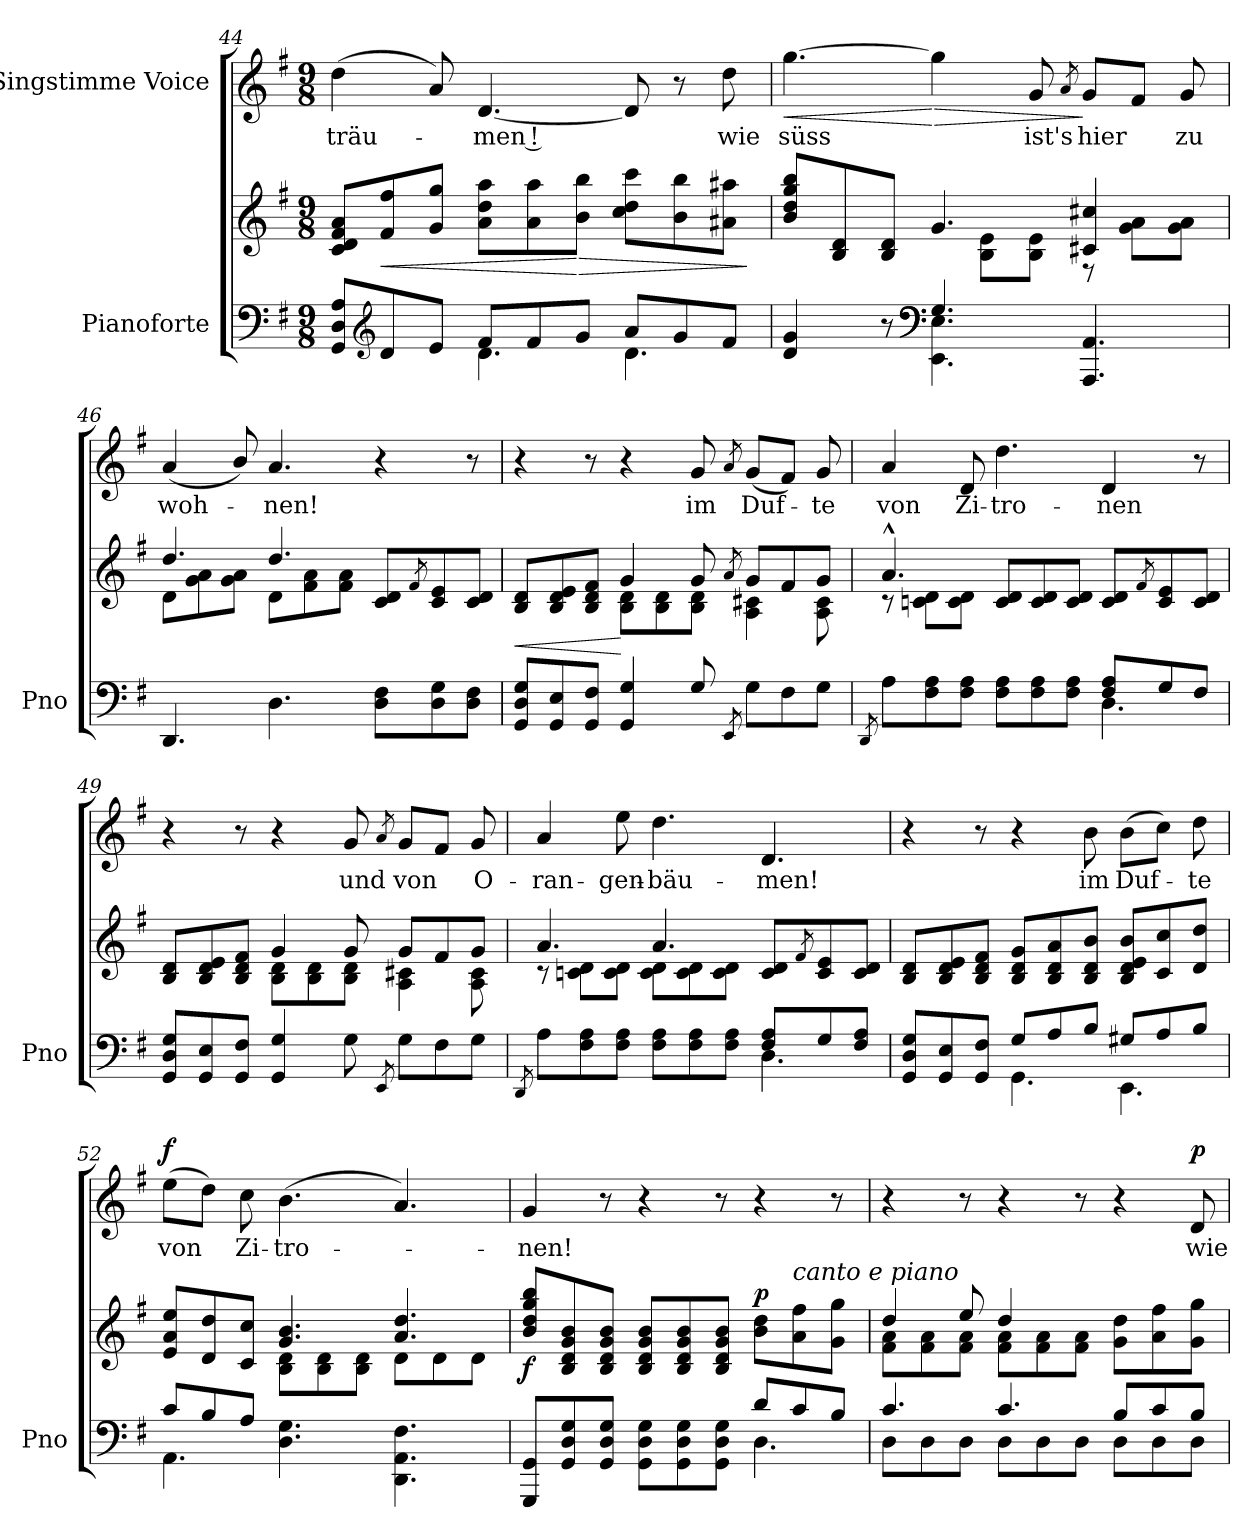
**kern	**kern	**dynam	**kern	**text	**dynam
*part2	*part2	*part2	*part1	*part1	*part1
*staff3	*staff2	*staff2/3	*staff1	*staff1	*staff1
*I"Pianoforte	*	*	*I"Singstimme Voice	*	*
*I'Pno	*	*	*	*	*
*clefF4	*clefG2	*	*clefG2	*	*
*k[f#]	*k[f#]	*	*k[f#]	*	*
*M9/8	*M9/8	*	*M9/8	*	*
=44	=44	=44	=44	=44	=44
*^	*	*	*	*	*
8GG/ 8D/ 8A/L	4.ryy	8c/ 8d/ 8f#/ 8a/L	.	(>4dd\	träu-	.
*clefG2	*	*	*	*	*	*
!	!	!	!LO:HP:b	!	!	!
8d/	.	8f#/ 8ff#/	<	.	.	.
8e/J	.	8g/ 8gg/J	.	8a/)	.	.
8f#/L	4.d\	8a\ 8dd\ 8aa\L	.	[4.d/	-men !	.
8f#/	.	8a\ 8aa\	.	.	.	.
!	!	!	!LO:HP:n=1:b	!	!	!
8g/J	.	8b\ 8bb\J	[ >	.	.	.
8a/L	4.d\	8cc\ 8dd\ 8ccc\L	.	8d/]	.	.
8g/	.	8b\ 8bb\	.	8r	.	.
8f#/J	.	8a#X\ 8aa#X\J	.	8dd\	wie	.
*v	*v	*	*	*	*	*
.	.	]	.	.	.
=45	=45	=45	=45	=45	=45
*^	*^	*	*	*	*
!	!	!	!	!	!	!	!LO:HP:b
4d/ 4g/	4.ryy	8b/ 8dd/ 8gg/ 8bb/L	2ryy	.	[4.gg\	süss	<
.	.	8B/ 8d/	.	.	.	.	.
8r	.	8B/ 8d/J	.	.	.	.	.
*clefF4	*	*	*	*	*	*	*
!	!	!	!	!	!	!	!LO:HP:n=1:b
4.EE\ 4.E\	4.G/	4.g/	.	.	4gg\]	.	[ >
.	.	.	8B\ 8e\L	.	.	.	.
.	.	.	8B\ 8e\J	.	8g/	ist's	.
.	.	.	.	.	8qa/	.	.
4.AAA/ 4.AA/	4.ryy	4c#X/ 4cc#X/	8r	.	8g/L	hier	]
.	.	.	8g\ 8a\L	.	8f#/J	.	.
.	.	8ryy	8g\ 8a\J	.	8g/	zu	.
*v	*v	*	*	*	*	*	*
=46	=46	=46	=46	=46	=46	=46
4.DD/	4.dd/	8d\L	.	(4a/	woh-	.
.	.	8g\ 8a\	.	.	.	.
.	.	8g\ 8a\J	.	8b/)	.	.
4.D\	4.dd/	8d\L	.	4.a/	-nen!	.
.	.	8f#\ 8a\	.	.	.	.
.	.	8f#\ 8a\J	.	.	.	.
8D\ 8F#\L	8c/ 8d/L	4.ryy	.	4r	.	.
.	8qf#/	.	.	.	.	.
8D\ 8G\	8c/ 8e/	.	.	.	.	.
8D\ 8F#\J	8c/ 8d/J	.	.	8r	.	.
=47	=47	=47	=47	=47	=47	=47
!	!	!	!LO:HP:b	!	!	!
8GG/ 8D/ 8G/L	8B/ 8d/L	4.ryy	<	4r	.	.
8GG/ 8E/	8B/ 8d/ 8e/	.	.	.	.	.
8GG/ 8F#/J	8B/ 8d/ 8f#/J	.	.	8r	.	.
4GG/ 4G/	4g/	8B\ 8d\L	[	4r	.	.
.	.	8B\ 8d\	.	.	.	.
8G/	8g/	8B\ 8d\J	.	8g/	im	.
8qEE/	8qa/	.	.	8qa/	.	.
8G\L	8g/L	4A\ 4c#X\	.	(8g/L	Duf-	.
8F#\	8f#/	.	.	8f#/J)	.	.
8G\J	8g/J	8A\ 8c#\	.	8g/	-te	.
=48	=48	=48	=48	=48	=48	=48
8qDD/	.	.	.	.	.	.
*^	*	*	*	*	*	*
8A\L	2.ryy	4.a^^/	8r	.	4a/	von	.
8F#\ 8A\	.	.	8cn\ 8d\L	.	.	.	.
8F#\ 8A\J	.	.	8c\ 8d\J	.	8d/	Zi-	.
8F#\ 8A\L	.	8c/ 8d/L	2.ryy	.	4.dd\	-tro-	.
8F#\ 8A\	.	8c/ 8d/	.	.	.	.	.
8F#\ 8A\J	.	8c/ 8d/J	.	.	.	.	.
8F#/ 8A/L	4.D\	8c/ 8d/L	.	.	4d/	-nen	.
.	.	8qf#/	.	.	.	.	.
8G/	.	8c/ 8e/	.	.	.	.	.
8F#/J	.	8c/ 8d/J	.	.	8r	.	.
*v	*v	*	*	*	*	*	*
=49	=49	=49	=49	=49	=49	=49
8GG/ 8D/ 8G/L	8B/ 8d/L	4.ryy	.	4r	.	.
8GG/ 8E/	8B/ 8d/ 8e/	.	.	.	.	.
8GG/ 8F#/J	8B/ 8d/ 8f#/J	.	.	8r	.	.
4GG/ 4G/	4g/	8B\ 8d\L	.	4r	.	.
.	.	8B\ 8d\	.	.	.	.
8G\	8g/	8B\ 8d\J	.	8g/	und	.
8qEE/	.	.	.	8qa/	.	.
8G\L	8g/L	4A\ 4c#X\	.	8g/L	von	.
8F#\	8f#/	.	.	8f#/J	.	.
8G\J	8g/J	8A\ 8c#\	.	8g/	O-	.
=50	=50	=50	=50	=50	=50	=50
8qDD/	.	.	.	.	.	.
*^	*	*	*	*	*	*
8A\L	2.ryy	4.a/	8r	.	4a/	-ran-	.
8F#\ 8A\	.	.	8cn\ 8d\L	.	.	.	.
8F#\ 8A\J	.	.	8c\ 8d\J	.	8ee\	-gen-	.
8F#\ 8A\L	.	4.a/	8c\ 8d\L	.	4.dd\	-bäu-	.
8F#\ 8A\	.	.	8c\ 8d\	.	.	.	.
8F#\ 8A\J	.	.	8c\ 8d\J	.	.	.	.
8F#/ 8A/L	4.D\	8c/ 8d/L	4.ryy	.	4.d/	-men!	.
.	.	8qf#/	.	.	.	.	.
8G/	.	8c/ 8e/	.	.	.	.	.
8F#/ 8A/J	.	8c/ 8d/J	.	.	.	.	.
*	*	*v	*v	*	*	*	*
=51	=51	=51	=51	=51	=51	=51
8GG/ 8D/ 8G/L	4.ryy	8B/ 8d/L	.	4r	.	.
8GG/ 8E/	.	8B/ 8d/ 8e/	.	.	.	.
8GG/ 8F#/J	.	8B/ 8d/ 8f#/J	.	8r	.	.
8G/L	4.GG\	8B/ 8d/ 8g/L	.	4r	.	.
8A/	.	8B/ 8d/ 8a/	.	.	.	.
8B/J	.	8B/ 8d/ 8b/J	.	8b\	im	.
8G#X/L	4.EE\	8B/ 8d/ 8e/ 8b/L	.	(8b\L	Duf-	.
8A/	.	8c/ 8cc/	.	8cc\J)	.	.
8B/J	.	8d/ 8dd/J	.	8dd\	-te	.
=52	=52	=52	=52	=52	=52	=52
*	*	*^	*	*	*	*
!	!	!	!	!	!	!	!LO:DY:a
8c/L	4.AA\	8e/ 8a/ 8ee/L	4.ryy	.	(>8ee\L	von	f
8B/	.	8d/ 8dd/	.	.	8dd\J)	.	.
8A/J	.	8c/ 8cc/J	.	.	8cc\	Zi-	.
4.D\ 4.G\	2.ryy	4.g/ 4.b/	8B\ 8d\L	.	(4.b\	-tro-	.
.	.	.	8B\ 8d\	.	.	.	.
.	.	.	8B\ 8d\J	.	.	.	.
4.DD\ 4.AA\ 4.F#\	.	4.a/ 4.dd/	8d\L	.	4.a/)	.	.
.	.	.	8d\	.	.	.	.
.	.	.	8d\J	.	.	.	.
=53	=53	=53	=53	=53	=53	=53	=53
!	!	!	!	!LO:DY:b	!	!	!
*	*	*v	*v	*	*	*	*
8GGG/ 8GG/L	2.ryy	8b/ 8dd/ 8gg/ 8bb/L	f	4g/	-nen!	.
8GG/ 8D/ 8G/	.	8B/ 8d/ 8g/ 8b/	.	.	.	.
8GG/ 8D/ 8G/J	.	8B/ 8d/ 8g/ 8b/J	.	8r	.	.
8GG\ 8D\ 8G\L	.	8B/ 8d/ 8g/ 8b/L	.	4r	.	.
8GG\ 8D\ 8G\	.	8B/ 8d/ 8g/ 8b/	.	.	.	.
8GG\ 8D\ 8G\J	.	8B/ 8d/ 8g/ 8b/J	.	8r	.	.
!	!	!	!LO:DY:a	!	!	!
8d/L	4.D\	8b\ 8dd\L	p	4r	.	.
!	!	!LO:TX:i:t=canto e piano	!	!	!	!
8c/	.	8a\ 8ff#\	.	.	.	.
8B/J	.	8g\ 8gg\J	.	8r	.	.
=54	=54	=54	=54	=54	=54	=54
*	*	*^	*	*	*	*
4.c/	8D\L	4dd/	8f#\ 8a\L	.	4r	.	.
.	8D\	.	8f#\ 8a\	.	.	.	.
.	8D\J	8ee/	8f#\ 8a\J	.	8r	.	.
4.c/	8D\L	4dd/	8f#\ 8a\L	.	4r	.	.
.	8D\	.	8f#\ 8a\	.	.	.	.
.	8D\J	8ryy	8f#\ 8a\J	.	8r	.	.
8B/L	8D\L	8g\ 8dd\L	4.ryy	.	4r	.	.
8c/	8D\	8a\ 8ff#\	.	.	.	.	.
!	!	!	!	!	!	!	!LO:DY:a
8B/J	8D\J	8g\ 8gg\J	.	.	8d/	wie	p
*v	*v	*	*	*	*	*	*
*	*v	*v	*	*	*	*
=	=	=	=	=	=
*-	*-	*-	*-	*-	*-
